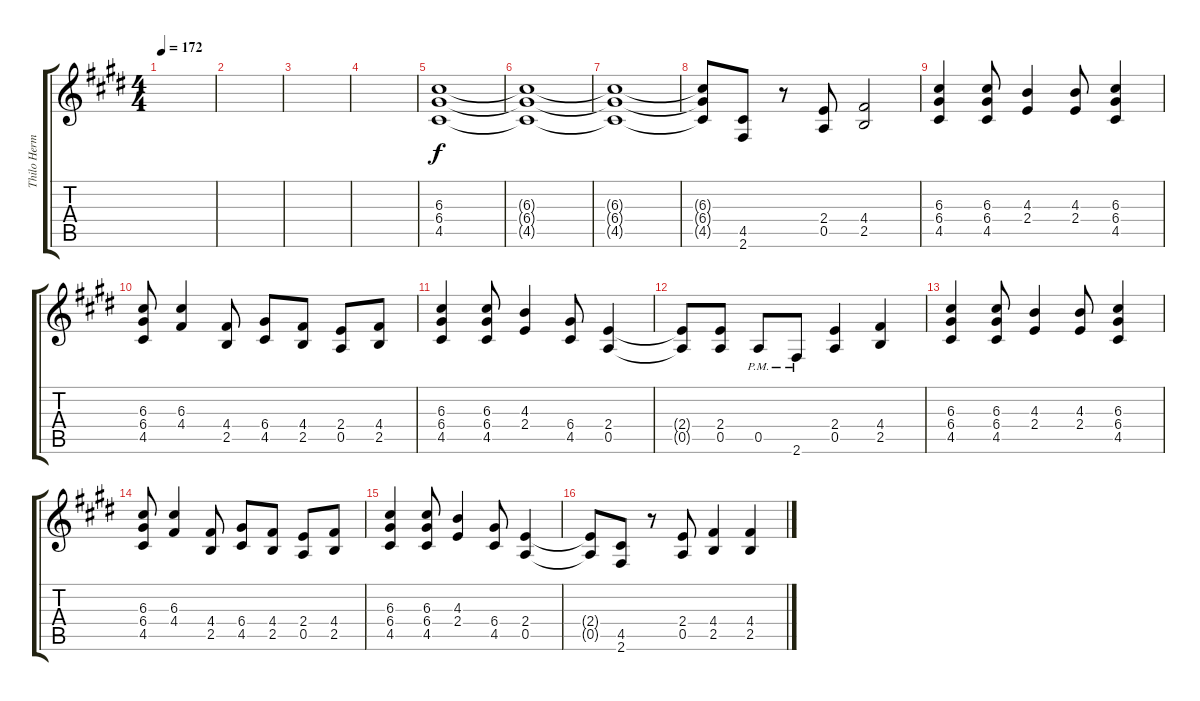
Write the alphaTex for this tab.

\track ("Thilo Hermann" "Thilo Herm") {instrument distortionguitar}
\staff {score tabs}
\tuning (E4 B3 G3 D3 A2 E2) {hide}
\ts (4 4)
\tempo 172
\clef g2
\ks c#minor
|
|
|
|
(6.3 6.4 4.5).1 |
(6.3{t} 6.4{t} 4.5{t}).1 |
(6.3{t} 6.4{t} 4.5{t}).1 |
(6.3{t} 6.4{t} 4.5{t}).8 (4.5 2.6).8 r.8 (2.4 0.5).8 (4.4 2.5).2 |
(6.3 6.4 4.5).4 (6.3 6.4 4.5).8 (4.3 2.4).4 (4.3 2.4).8 (6.3 6.4 4.5).4 |
(6.3 6.4 4.5).8 (6.3 4.4).4 (4.4 2.5).8 (6.4 4.5).8 (4.4 2.5).8 (2.4 0.5).8 (4.4 2.5).8 |
(6.3 6.4 4.5).4 (6.3 6.4 4.5).8 (4.3 2.4).4 (6.4 4.5).8 (2.4 0.5).4 |
(2.4{t} 0.5{t}).8 (2.4 0.5).8 0.5{pm}.8 2.6{pm}.8 (2.4 0.5).4 (4.4 2.5).4 |
(6.3 6.4 4.5).4 (6.3 6.4 4.5).8 (4.3 2.4).4 (4.3 2.4).8 (6.3 6.4 4.5).4 |
(6.3 6.4 4.5).8 (6.3 4.4).4 (4.4 2.5).8 (6.4 4.5).8 (4.4 2.5).8 (2.4 0.5).8 (4.4 2.5).8 |
(6.3 6.4 4.5).4 (6.3 6.4 4.5).8 (4.3 2.4).4 (6.4 4.5).8 (2.4 0.5).4 |
(2.4{t} 0.5{t}).8 (4.5 2.6).8 r.8 (2.4 0.5).8 (4.4 2.5).4 (4.4 2.5).4
